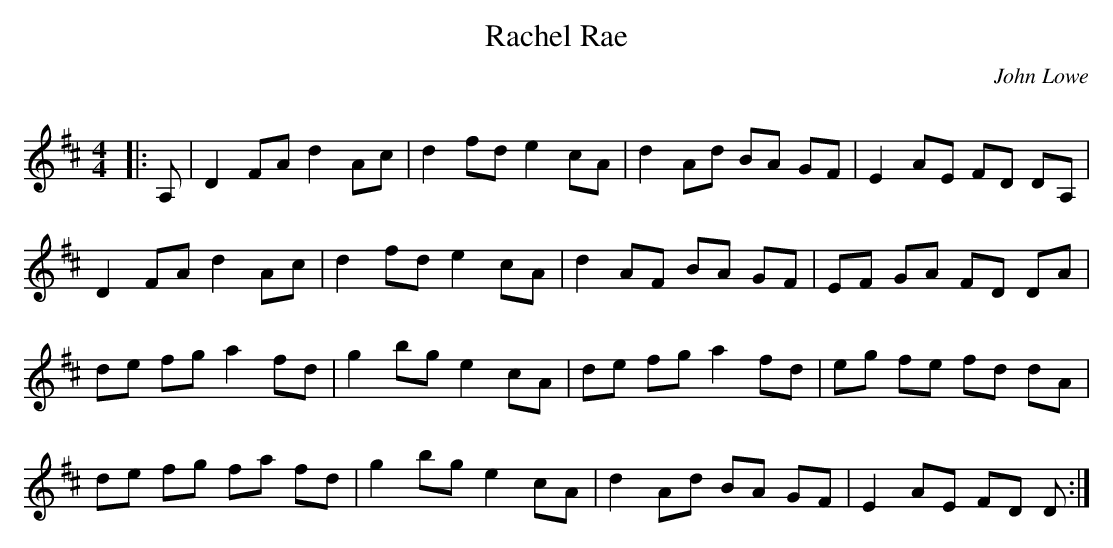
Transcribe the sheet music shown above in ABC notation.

X:1
T: Rachel Rae
C:John Lowe
Q: 232
K:D
M:4/4
L:1/8
|:A,|D2 FA d2 Ac|d2 fd e2 cA|d2 Ad BA GF|E2 AE FD DA,|
D2 FA d2 Ac|d2 fd e2 cA|d2 AF BA GF|EF GA FD DA|
de fg a2 fd|g2 bg e2 cA|de fg a2 fd|eg fe fd dA|
de fg fa fd|g2 bg e2 cA|d2 Ad BA GF|E2 AE FD D:|
